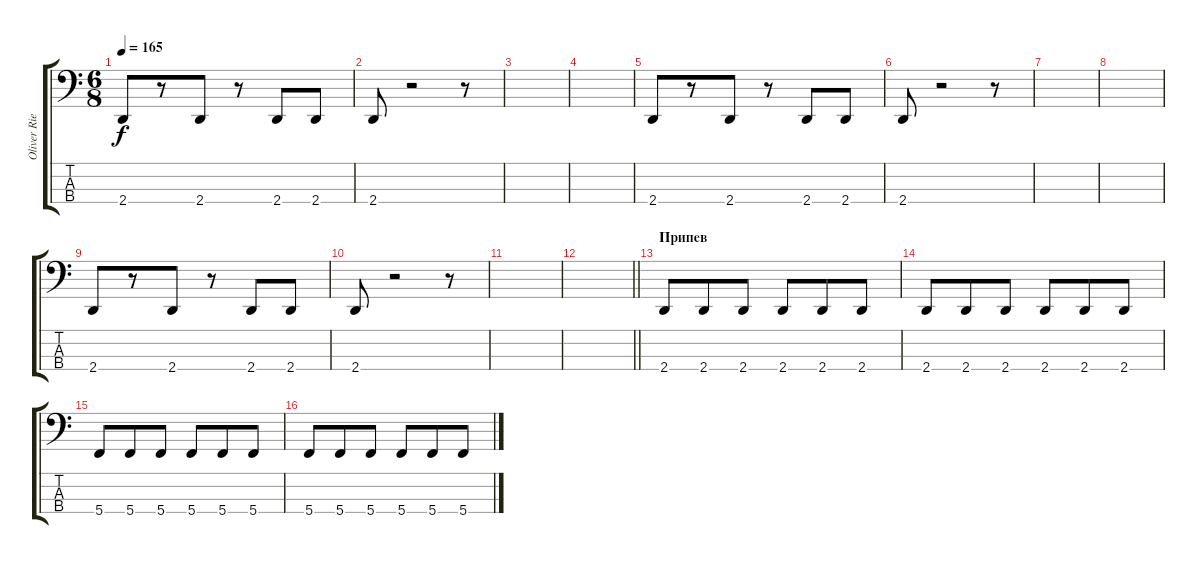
\track ("Oliver Riedel" "Oliver Rie") {instrument electricbassfinger}
\staff {score tabs}
\tuning (E2 C2 G1 C1) {hide}
\ts (6 8)
\tempo 165
\clef f4
\ks c
2.4.8{dy f} r.8 2.4.8 r.8 2.4.8 2.4.8 |
2.4.8 r.2 r.8 |
|
|
2.4.8 r.8 2.4.8 r.8 2.4.8 2.4.8 |
2.4.8 r.2 r.8 |
|
|
2.4.8 r.8 2.4.8 r.8 2.4.8 2.4.8 |
2.4.8 r.2 r.8 |
|
\barLineRight lightlight
|
\section ("" "Припев")
2.4.8 2.4.8 2.4.8 2.4.8 2.4.8 2.4.8 |
2.4.8 2.4.8 2.4.8 2.4.8 2.4.8 2.4.8 |
5.4.8 5.4.8 5.4.8 5.4.8 5.4.8 5.4.8 |
5.4.8 5.4.8 5.4.8 5.4.8 5.4.8 5.4.8
